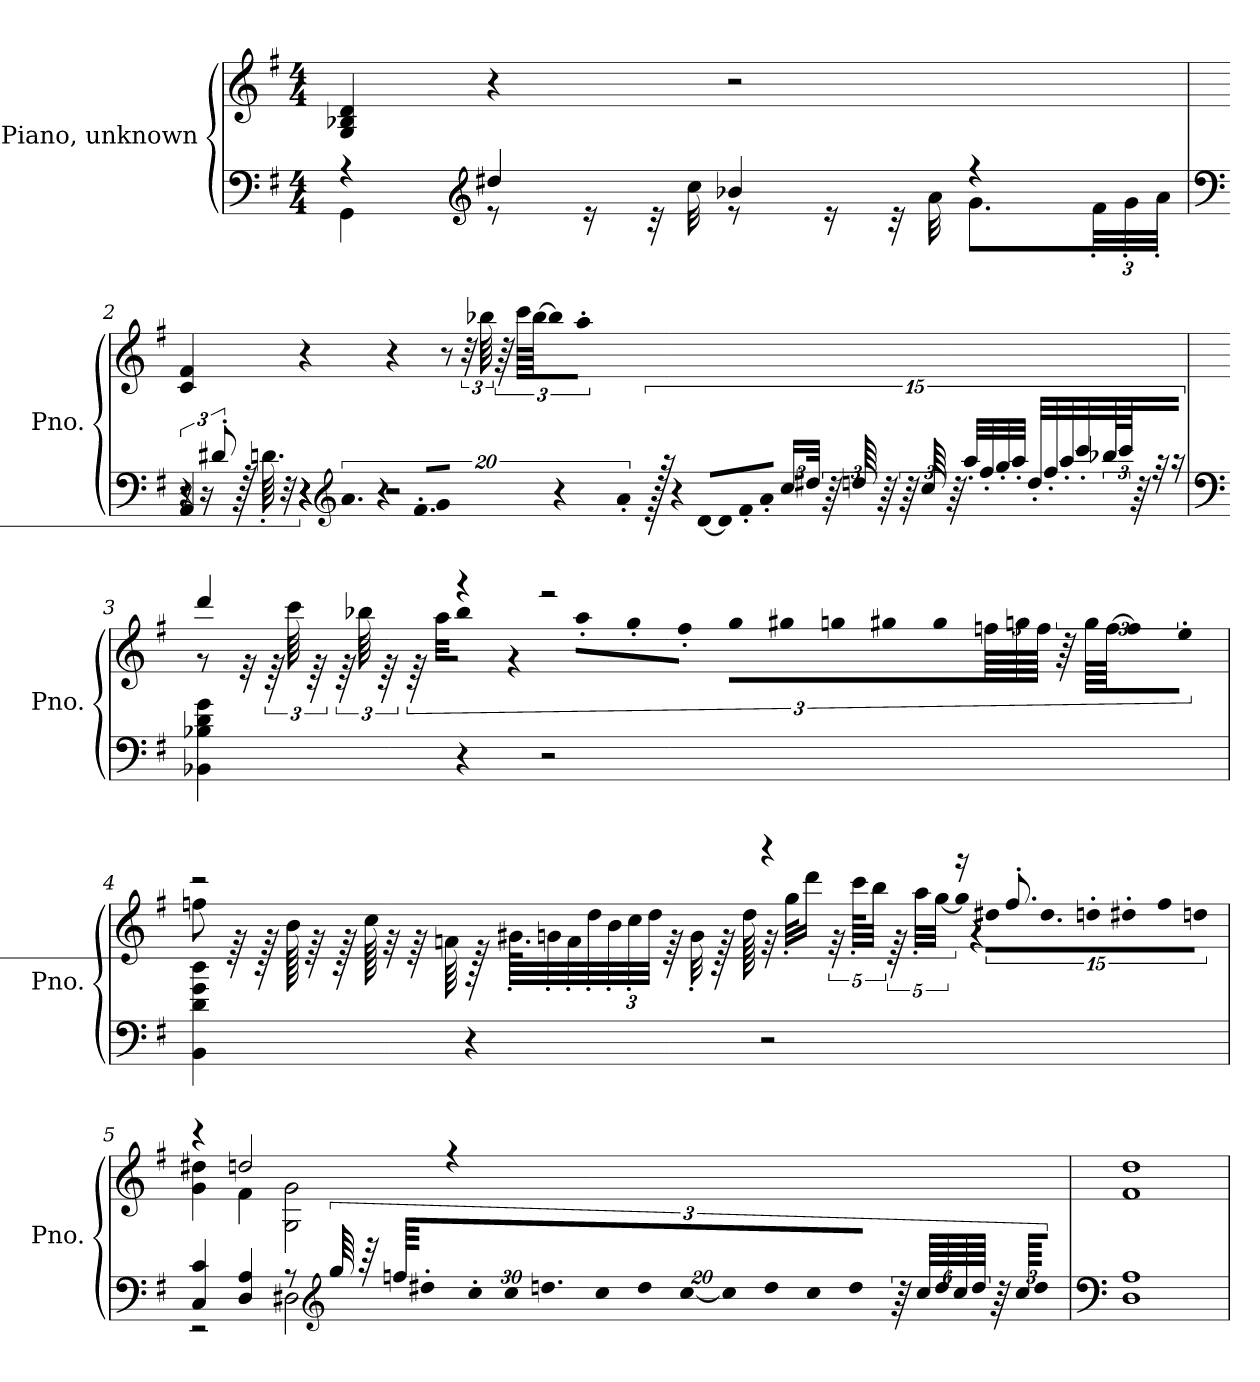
**kern	**kern
*part1	*part1
*staff2	*staff1
*I"Piano, unknown	*
*I'Pno.	*
*clefF4	*clefG2
*k[f#]	*k[f#]
*M4/4	*M4/4
*MM120	*MM120
=1	=1
*^	*
4r	4GG\	4G/ 4B-X/ 4d/
*clefG2	*	*
4dd#X/	8r	4r
.	16r	.
.	32r	.
.	32cc\	.
4b-X/	8r	2r
.	16r	.
.	32r	.
.	32a\	.
4r	8.g\L	.
*	*Xbrackettup	*
.	48f#'\LL	.
.	48g'\	.
.	48a'\JJJ	.
*v	*v	*
!!LO:LB:g=z
=2	=2
*clefF4	*
*brackettup	*
*^	*
*	*^	*
6r	8r	4AA/	4c/ 4f#/
.	16r	.	.
12d#X'/	.	.	.
.	128r	.	.
.	64.dn'\	.	.
.	32r	.	.
!LO:N:vis=128	!	!	!
1920%17r	4r	4r	4r
*clefG2	*	*	*
!LO:N:vis=64.	!	!	!
640%17a/	.	.	.
1920ryy	.	.	.
!LO:N:vis=128	!	!	!
1920%17r	.	.	.
!LO:N:vis=64.	!	!	!
640%17f#'/LLLL	.	.	.
!LO:N:vis=64	!	!	!
960%17g/JJJJ	.	.	.
!LO:N:vis=64	!	!	!
960%17r	.	.	.
1920ryy	.	.	.
!LO:N:vis=64	!	!	!
960%17a'/	.	.	.
960r	.	.	.
160.r	.	.	.
[48d/LLL	.	.	.
32d/]	.	.	.
32f#'/	.	.	.
32a'/JJJ	.	.	.
*Xbrackettup	*	*	*
24cc/LL	2r	2r	4r
48dd#X/JJk	.	.	.
*brackettup	*	*	*
96r	.	.	.
96ddn/	.	.	.
96r	.	.	.
96r	.	.	.
96cc/	.	.	.
96r	.	.	.
32aa'/LLL	.	.	.
32ff#'/	.	.	.
32gg'/	.	.	.
32aa'/JJJ	.	.	.
32dd'/LLL	.	.	8r
32ff#'/	.	.	.
32aa'/	.	.	.
32ccc'/	.	.	.
96bb-X/L	.	.	48r
96ccc/JJJJ	.	.	.
96r	.	.	96bb-X\
32r	.	.	96r
.	.	.	96ccc\LLLL
.	.	.	[96bb-\J
16r	.	.	32bb-\]
.	.	.	32aa'\JJJ
*v	*v	*v	*
!!LO:LB:g=z
=3	=3
*clefF4	*
*	*^
4BB-X\ 4B-X\ 4d\ 4g\	4ddd/	8r
.	.	32r
.	.	96r
.	.	96ccc\
.	.	96r
.	.	96r
.	.	96bb-X\
.	.	96r
.	.	96r
.	.	48aa\KKL
4r	4r	8bb-\J
.	.	32r
.	.	32aa'\LLL
.	.	32gg'\
.	.	32ff#'\JJJ
2r	2r	16gg\LL
.	.	16gg#X\
.	.	16ggn\
.	.	16gg#X\J
.	.	8gg#\
*	*	*Xbrackettup
.	.	96ffn\LLL
.	.	96ggn\
.	.	96ff\JJJJ
*	*	*brackettup
.	.	96r
.	.	96gg\LLLL
.	.	[96ff\J
.	.	32ff\]
.	.	32ee'\JJJ
!!LO:LB:g=z	!!
=4	=4	=4
4BB\ 4d\ 4g\ 4dd\	2r	8ffn\
.	.	64r
.	.	128r
.	.	128b\
.	.	64r
.	.	128r
.	.	128cc\
.	.	32r
.	.	64r
.	.	64fn\
4r	.	128r
.	.	64.g#X'\KLLL
.	.	32gn'\
.	.	32f'\
.	.	32dd'\
*	*	*Xbrackettup
.	.	48b'\
.	.	48cc'\
.	.	48dd\JJJ
.	.	64r
.	.	32g'\
.	.	128r
.	.	128dd\
2r	4r	32r
.	.	32gg'\KLL
.	.	16ddd\JJ
*	*	*brackettup
.	.	40r
.	.	80ccc'\KLLL
.	.	40bb\JJJ
.	.	80r
.	.	40aa'\LLL
.	.	[40gg\JJJ
!	!	!LO:N:vis=32
.	16r	1920%53gg\]
!	!	!LO:N:vis=32
.	.	1920%53r
.	.	1920ryy
!	!	!LO:N:vis=64
.	.	640%9dd#X\KLLL
.	8.ff'/	.
.	.	36.dd#\
!	!	!LO:N:vis=32
.	.	1920%53ddn'\
!	!	!LO:N:vis=32
.	.	1920%53dd#X'\
!	!	!LO:N:vis=32
.	.	1920%53ff\J
!	!	!LO:N:vis=16
.	.	1920%107ddn\JJ
!!LO:LB:g=z	!!
=5	=5	=5
*^	*	*
4C/ 4c/	2r	4r	4g\ 4dd#X\
4D/ 4A/	.	2ddn/	4f#\
8r	2D#X\	.	2G\ 2g\
*clefG2	*	*	*
96gg/	.	.	.
96r	.	.	.
96ffn/KLLL	.	.	.
32dd#X'/J	.	.	.
16cc'/	.	.	.
*Xbrackettup	*	*	*
!LO:N:vis=64	!	!	!
960%17cc/LL	.	4r	.
!LO:N:vis=64.	!	!	!
640%17ddn/	.	.	.
1920ryy	.	.	.
!LO:N:vis=256	!	!	!
1920%17cc/L	.	.	.
!LO:N:vis=256	!	!	!
1920%17dd/JJ	.	.	.
[1920cc/	.	.	.
640%13cc/]	.	.	.
96dd/L	.	.	.
*brackettup	*	*	*
96cc/	.	.	.
96dd/JJJJ	.	.	.
96r	.	.	.
*Xbrackettup	*	*	*
96cc/LLLL	.	.	.
96dd/	.	.	.
96cc/	.	.	.
*brackettup	*	*	*
96dd/JJJJ	.	.	.
96r	.	.	.
96cc/KKLL	.	.	.
16dd/JJ	.	.	.
*v	*v	*	*
*	*v	*v
=6	=6
*clefF4	*
1D 1A	1f# 1dd
=	=
*-	*-
